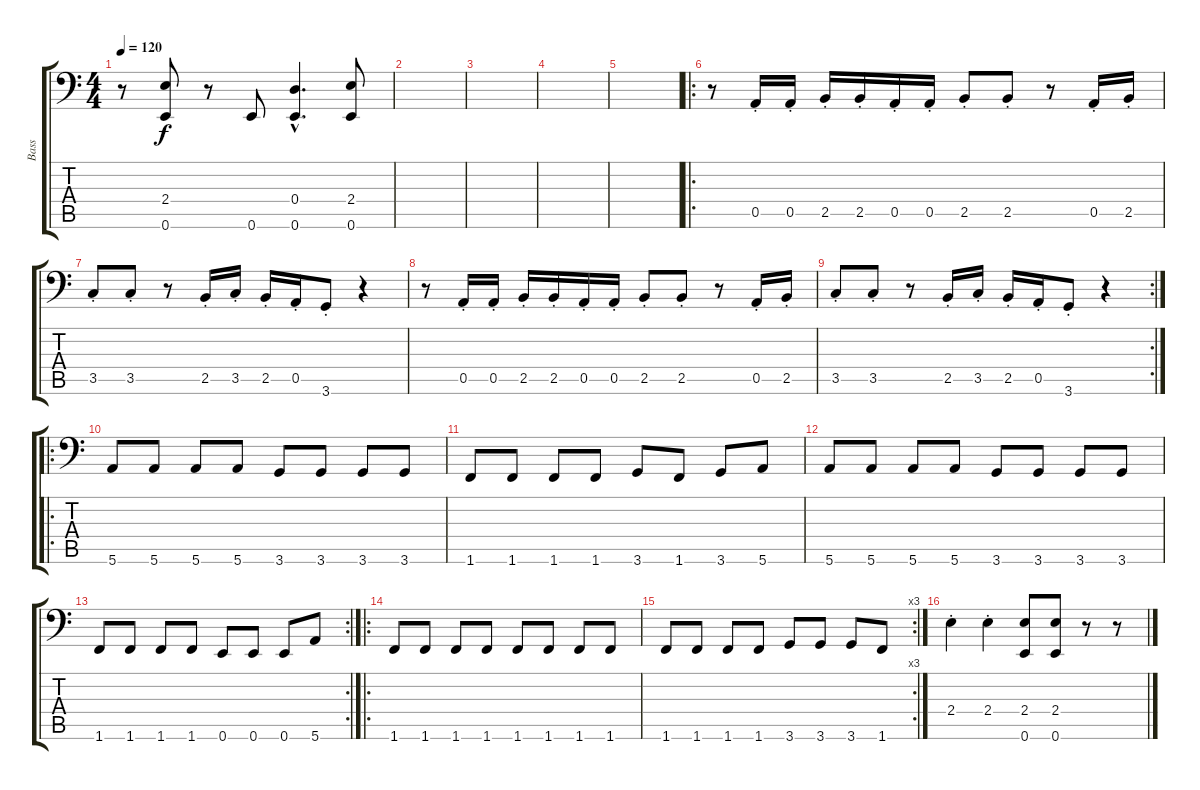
\track ("Bass" "Bass") {instrument synthbass1}
\staff {score tabs}
\tuning (E3 B2 G2 D2 A1 E1) {hide}
\ts (4 4)
\tempo 120
\clef f4
\ks c
r.8{dy f} (2.4 0.6).8 r.8 0.6.8 (0.4{hac} 0.6{hac}).4{d} (2.4 0.6).8 |
|
|
|
|
\ro
r.8 0.5{st}.16 0.5{st}.16 2.5{st}.16 2.5{st}.16 0.5{st}.16 0.5{st}.16 2.5{st}.8 2.5{st}.8 r.8 0.5{st}.16 2.5{st}.16 |
3.5{st}.8 3.5{st}.8 r.8 2.5{st}.16 3.5{st}.16 2.5{st}.16 0.5{st}.16 3.6{st}.8 r.4 |
r.8 0.5{st}.16 0.5{st}.16 2.5{st}.16 2.5{st}.16 0.5{st}.16 0.5{st}.16 2.5{st}.8 2.5{st}.8 r.8 0.5{st}.16 2.5{st}.16 |
\rc 2
3.5{st}.8 3.5{st}.8 r.8 2.5{st}.16 3.5{st}.16 2.5{st}.16 0.5{st}.16 3.6{st}.8 r.4 |
\ro
5.6.8 5.6.8 5.6.8 5.6.8 3.6.8 3.6.8 3.6.8 3.6.8 |
1.6.8 1.6.8 1.6.8 1.6.8 3.6.8 1.6.8 3.6.8 5.6.8 |
5.6.8 5.6.8 5.6.8 5.6.8 3.6.8 3.6.8 3.6.8 3.6.8 |
\rc 2
1.6.8 1.6.8 1.6.8 1.6.8 0.6.8 0.6.8 0.6.8 5.6.8 |
\ro
1.6.8 1.6.8 1.6.8 1.6.8 1.6.8 1.6.8 1.6.8 1.6.8 |
\rc 3
1.6.8 1.6.8 1.6.8 1.6.8 3.6.8 3.6.8 3.6.8 1.6.8 |
2.4{st}.4 2.4{st}.4 (2.4 0.6).8 (2.4 0.6).8 r.8 r.8
